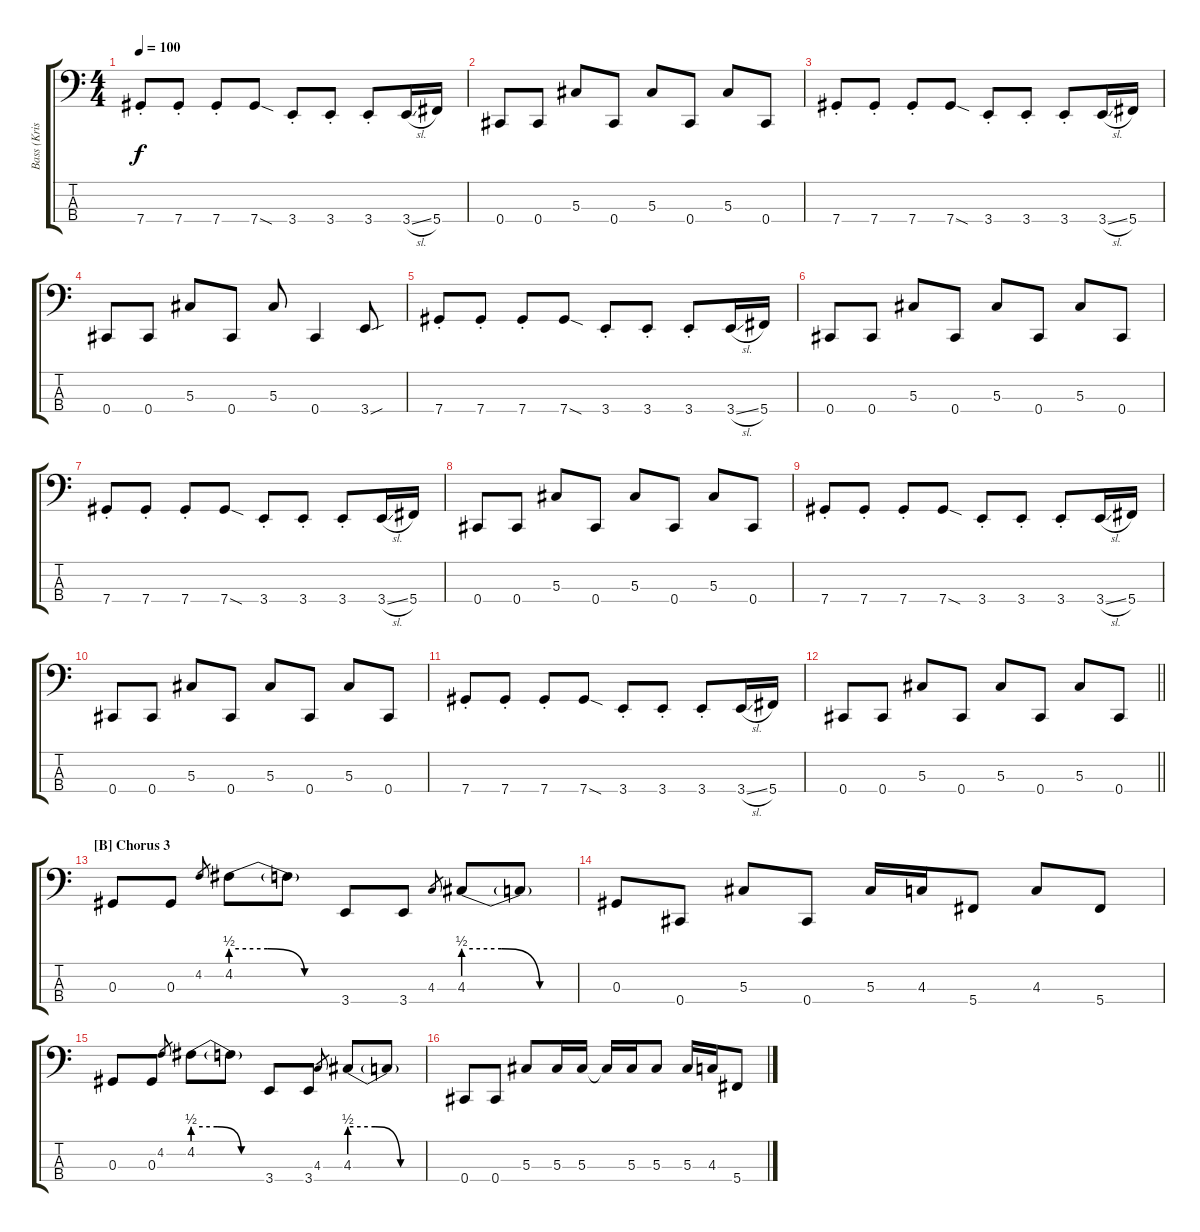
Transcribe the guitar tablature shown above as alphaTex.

\track ("Bass (Krist Noveselic)" "Bass (Kris") {instrument electricbasspick}
\staff {score tabs}
\tuning (Gb2 Db2 Ab1 Db1) {hide}
\ts (4 4)
\tempo 100
\clef f4
\ks c
7.4{st}.8{dy f} 7.4{st}.8 7.4{st}.8 7.4{sod}.8 3.4{st}.8 3.4{st}.8 3.4{st}.8 3.4{sl}.16 5.4.16 |
0.4.8 0.4.8 5.3.8 0.4.8 5.3.8 0.4.8 5.3.8 0.4.8 |
7.4{st}.8 7.4{st}.8 7.4{st}.8 7.4{sod}.8 3.4{st}.8 3.4{st}.8 3.4{st}.8 3.4{sl}.16 5.4.16 |
0.4.8 0.4.8 5.3.8 0.4.8 5.3.8 0.4.4 3.4{sou}.8 |
7.4{st}.8 7.4{st}.8 7.4{st}.8 7.4{sod}.8 3.4{st}.8 3.4{st}.8 3.4{st}.8 3.4{sl}.16 5.4.16 |
0.4.8 0.4.8 5.3.8 0.4.8 5.3.8 0.4.8 5.3.8 0.4.8 |
7.4{st}.8 7.4{st}.8 7.4{st}.8 7.4{sod}.8 3.4{st}.8 3.4{st}.8 3.4{st}.8 3.4{sl}.16 5.4.16 |
0.4.8 0.4.8 5.3.8 0.4.8 5.3.8 0.4.8 5.3.8 0.4.8 |
7.4{st}.8 7.4{st}.8 7.4{st}.8 7.4{sod}.8 3.4{st}.8 3.4{st}.8 3.4{st}.8 3.4{sl}.16 5.4.16 |
0.4.8 0.4.8 5.3.8 0.4.8 5.3.8 0.4.8 5.3.8 0.4.8 |
7.4{st}.8 7.4{st}.8 7.4{st}.8 7.4{sod}.8 3.4{st}.8 3.4{st}.8 3.4{st}.8 3.4{sl}.16 5.4.16 |
\barLineRight lightlight
0.4.8 0.4.8 5.3.8 0.4.8 5.3.8 0.4.8 5.3.8 0.4.8 |
\section ("" "[B] Chorus 3")
0.3.8 0.3.8 4.2.8{gr} 4.2{be (custom 0 2 20 2 40 0 60 0)}.8 4.2{t}.8 3.4.8 3.4.8 4.3.8{gr} 4.3{be (custom 0 2 20 2 40 0 60 0)}.8 4.3{t}.8 |
0.3.8 0.4.8 5.3.8 0.4.8 5.3.16 4.3.16 5.4.8 4.3.8 5.4.8 |
0.3.8 0.3.8 4.2.8{gr} 4.2{be (custom 0 2 20 2 40 0 60 0)}.8 4.2{t}.8 3.4.8 3.4.8 4.3.8{gr} 4.3{be (custom 0 2 20 2 40 0 60 0)}.8 4.3{t}.8 |
0.4.8 0.4.8 5.3.8 5.3.16 5.3.16 5.3{t}.16 5.3.16 5.3.8 5.3.16 4.3.16 5.4.8
